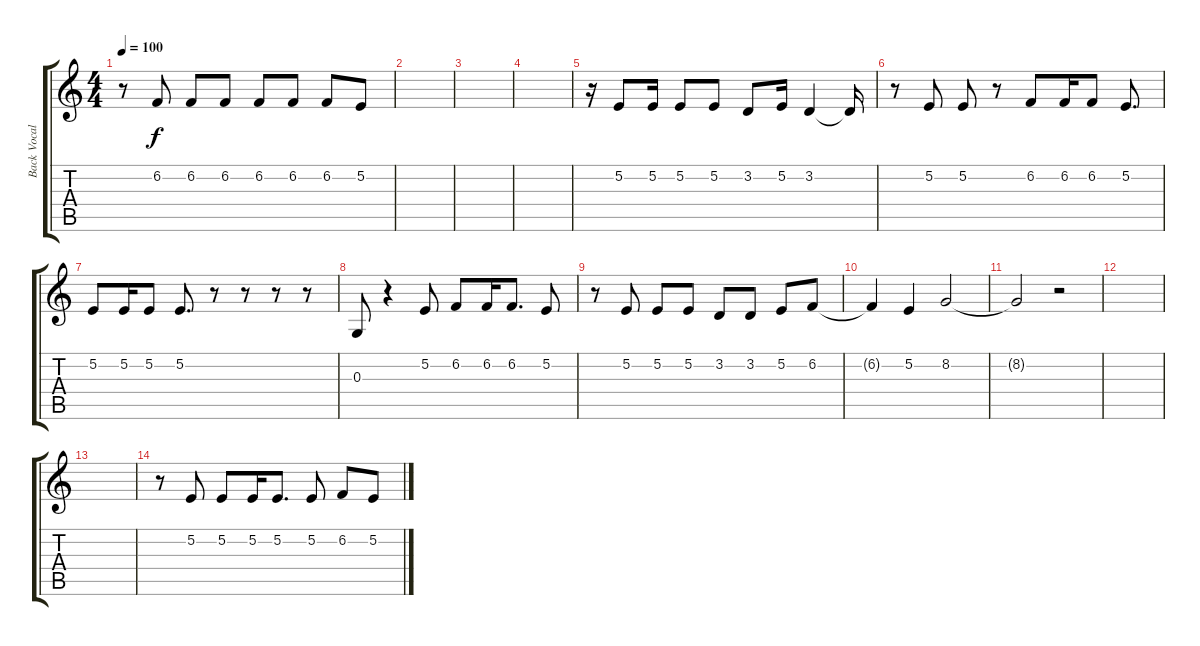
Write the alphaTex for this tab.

\track ("Back Vocal" "Back Vocal") {instrument clarinet}
\staff {score tabs}
\tuning (E4 B3 G3 D3 A2 E2) {hide}
\ts (4 4)
\tempo 100
\clef g2
\ks c
r.8{dy f} 6.2.8 6.2.8 6.2.8 6.2.8 6.2.8 6.2.8 5.2.8 |
|
|
|
r.16 5.2.8 5.2.16 5.2.8 5.2.8 3.2.8 5.2.16 3.2.4 3.2{t}.16 |
r.8 5.2.8 5.2.8 r.8 6.2.8 6.2.16 6.2.8 5.2.8{d} |
5.2.8 5.2.16 5.2.8 5.2.8{d} r.8 r.8 r.8 r.8 |
0.3.8 r.4 5.2.8 6.2.8 6.2.16 6.2.8{d} 5.2.8 |
r.8 5.2.8 5.2.8 5.2.8 3.2.8 3.2.8 5.2.8 6.2.8 |
6.2{t}.4 5.2.4 8.2.2 |
8.2{t}.2 r.2 |
|
|
r.8 5.2.8 5.2.8 5.2.16 5.2.8{d} 5.2.8 6.2.8 5.2.8
